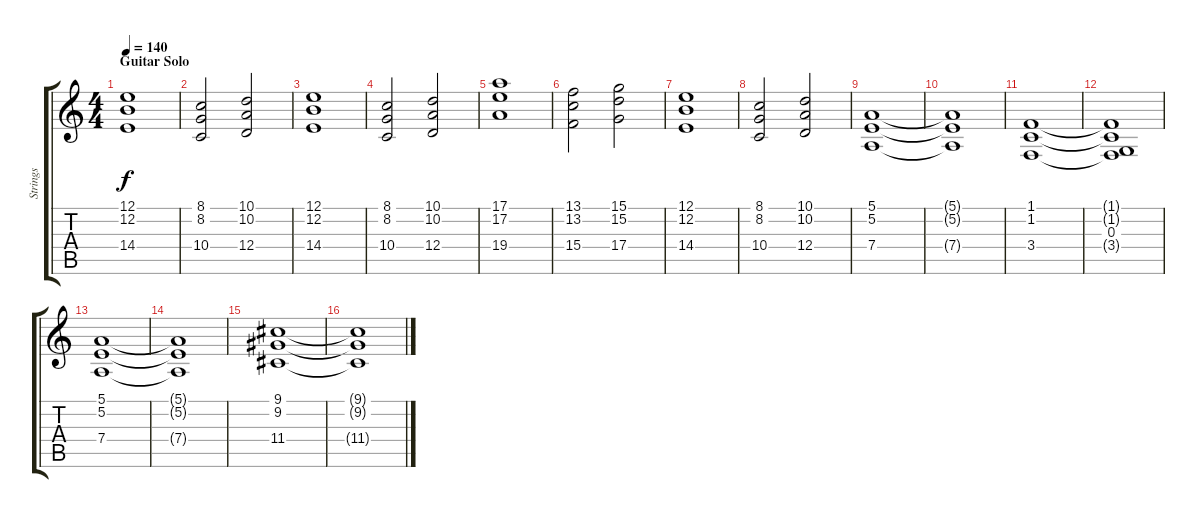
\track ("Strings" "Strings") {instrument stringensemble1}
\staff {score tabs}
\tuning (E4 B3 G3 D3 A2 E2) {hide}
\ts (4 4)
\section ("" "Guitar Solo")
\tempo 140
\clef g2
\ks c
(12.1 12.2 14.4).1{dy f} |
(8.1 8.2 10.4).2 (10.1 10.2 12.4).2 |
(12.1 12.2 14.4).1 |
(8.1 8.2 10.4).2 (10.1 10.2 12.4).2 |
(17.1 17.2 19.4).1 |
(13.1 13.2 15.4).2 (15.1 15.2 17.4).2 |
(12.1 12.2 14.4).1 |
(8.1 8.2 10.4).2 (10.1 10.2 12.4).2 |
(5.1 5.2 7.4).1 |
(5.1{t} 5.2{t} 7.4{t}).1 |
(1.1 1.2 3.4).1 |
(1.1{t} 1.2{t} 0.3 3.4{t}).1 |
(5.1 5.2 7.4).1 |
(5.1{t} 5.2{t} 7.4{t}).1 |
(9.1 9.2 11.4).1 |
(9.1{t} 9.2{t} 11.4{t}).1
